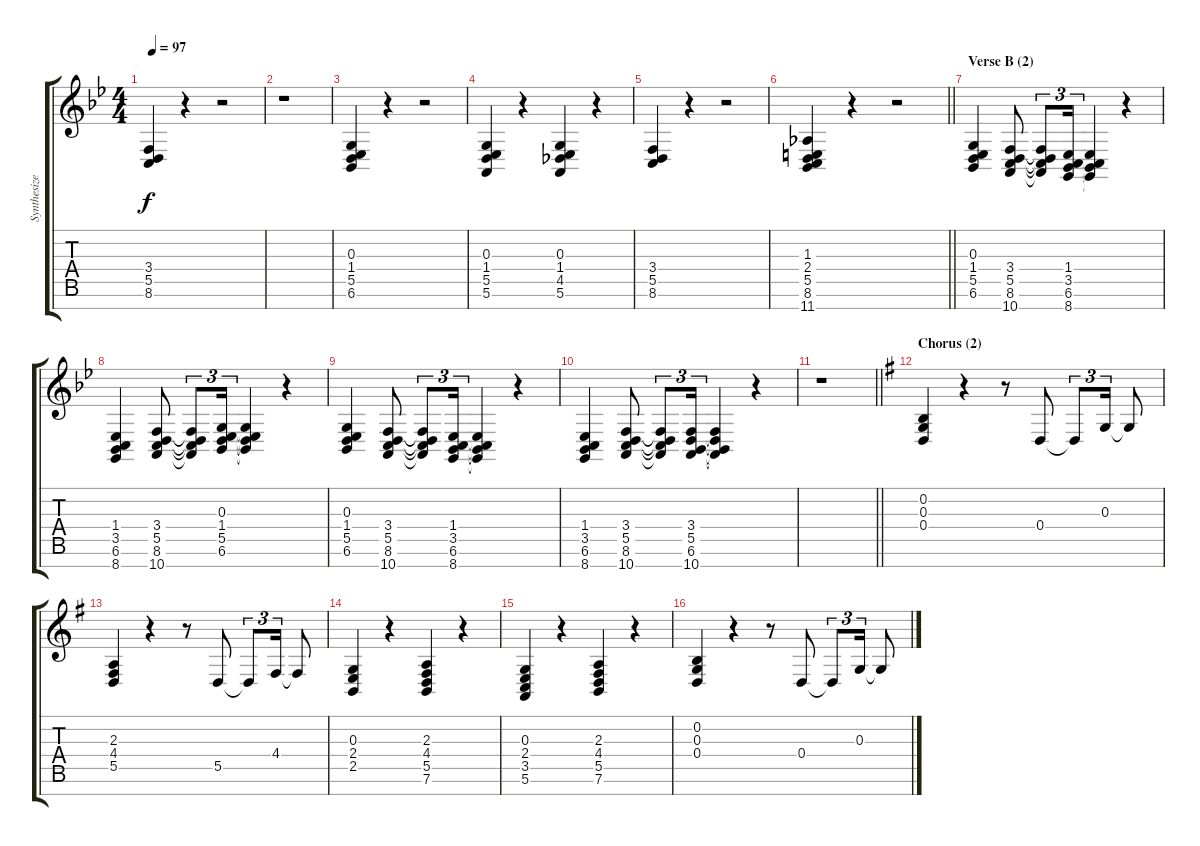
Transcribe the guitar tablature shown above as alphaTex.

\track ("Synthesizer II" "Synthesize") {instrument electricgrandpiano}
\staff {score tabs}
\tuning (E4 B3 G3 D3 A2 E2 B1) {hide}
\ts (4 4)
\tempo 97
\clef g2
\ks bb
(3.4 5.5 8.6).4{dy f} r.4 r.2 |
r.1 |
(0.3 1.4 5.5 6.6).4 r.4 r.2 |
(0.3 1.4 5.5 5.6).4 r.4 (0.3 1.4 4.5 5.6).4 r.4 |
(3.4 5.5 8.6).4 r.4 r.2 |
\barLineRight lightlight
(1.3 2.4 5.5 8.6 11.7).4 r.4 r.2 |
\section ("" "Verse B (2)")
(0.3 1.4 5.5 6.6).4 (3.4 5.5 8.6 10.7).8 (3.4{t} 5.5{t} 8.6{t} 10.7{t}).8{tu (3 2)} (1.4 3.5 6.6 8.7).16{tu (3 2)} (1.4{t} 3.5{t} 6.6{t} 8.7{t}).4 r.4 |
(1.4 3.5 6.6 8.7).4 (3.4 5.5 8.6 10.7).8 (3.4{t} 5.5{t} 8.6{t} 10.7{t}).8{tu (3 2)} (0.3 1.4 5.5 6.6).16{tu (3 2)} (0.3{t} 1.4{t} 5.5{t} 6.6{t}).4 r.4 |
(0.3 1.4 5.5 6.6).4 (3.4 5.5 8.6 10.7).8 (3.4{t} 5.5{t} 8.6{t} 10.7{t}).8{tu (3 2)} (1.4 3.5 6.6 8.7).16{tu (3 2)} (1.4{t} 3.5{t} 6.6{t} 8.7{t}).4 r.4 |
(1.4 3.5 6.6 8.7).4 (3.4 5.5 8.6 10.7).8 (3.4{t} 5.5{t} 8.6{t} 10.7{t}).8{tu (3 2)} (3.4 5.5 6.6 10.7).16{tu (3 2)} (3.4{t} 5.5{t} 6.6{t} 10.7{t}).4 r.4 |
\barLineRight lightlight
r.1 |
\section ("" "Chorus (2)")
\ks g
(0.2 0.3 0.4).4 r.4 r.8 0.4.8 0.4{t}.8{tu (3 2)} 0.3.16{tu (3 2)} 0.3{t}.8 |
(2.3 4.4 5.5).4 r.4 r.8 5.5.8 5.5{t}.8{tu (3 2)} 4.4.16{tu (3 2)} 4.4{t}.8 |
(0.3 2.4 2.5).4 r.4 (2.3 4.4 5.5 7.6).4 r.4 |
(0.3 2.4 3.5 5.6).4 r.4 (2.3 4.4 5.5 7.6).4 r.4 |
(0.2 0.3 0.4).4 r.4 r.8 0.4.8 0.4{t}.8{tu (3 2)} 0.3.16{tu (3 2)} 0.3{t}.8
